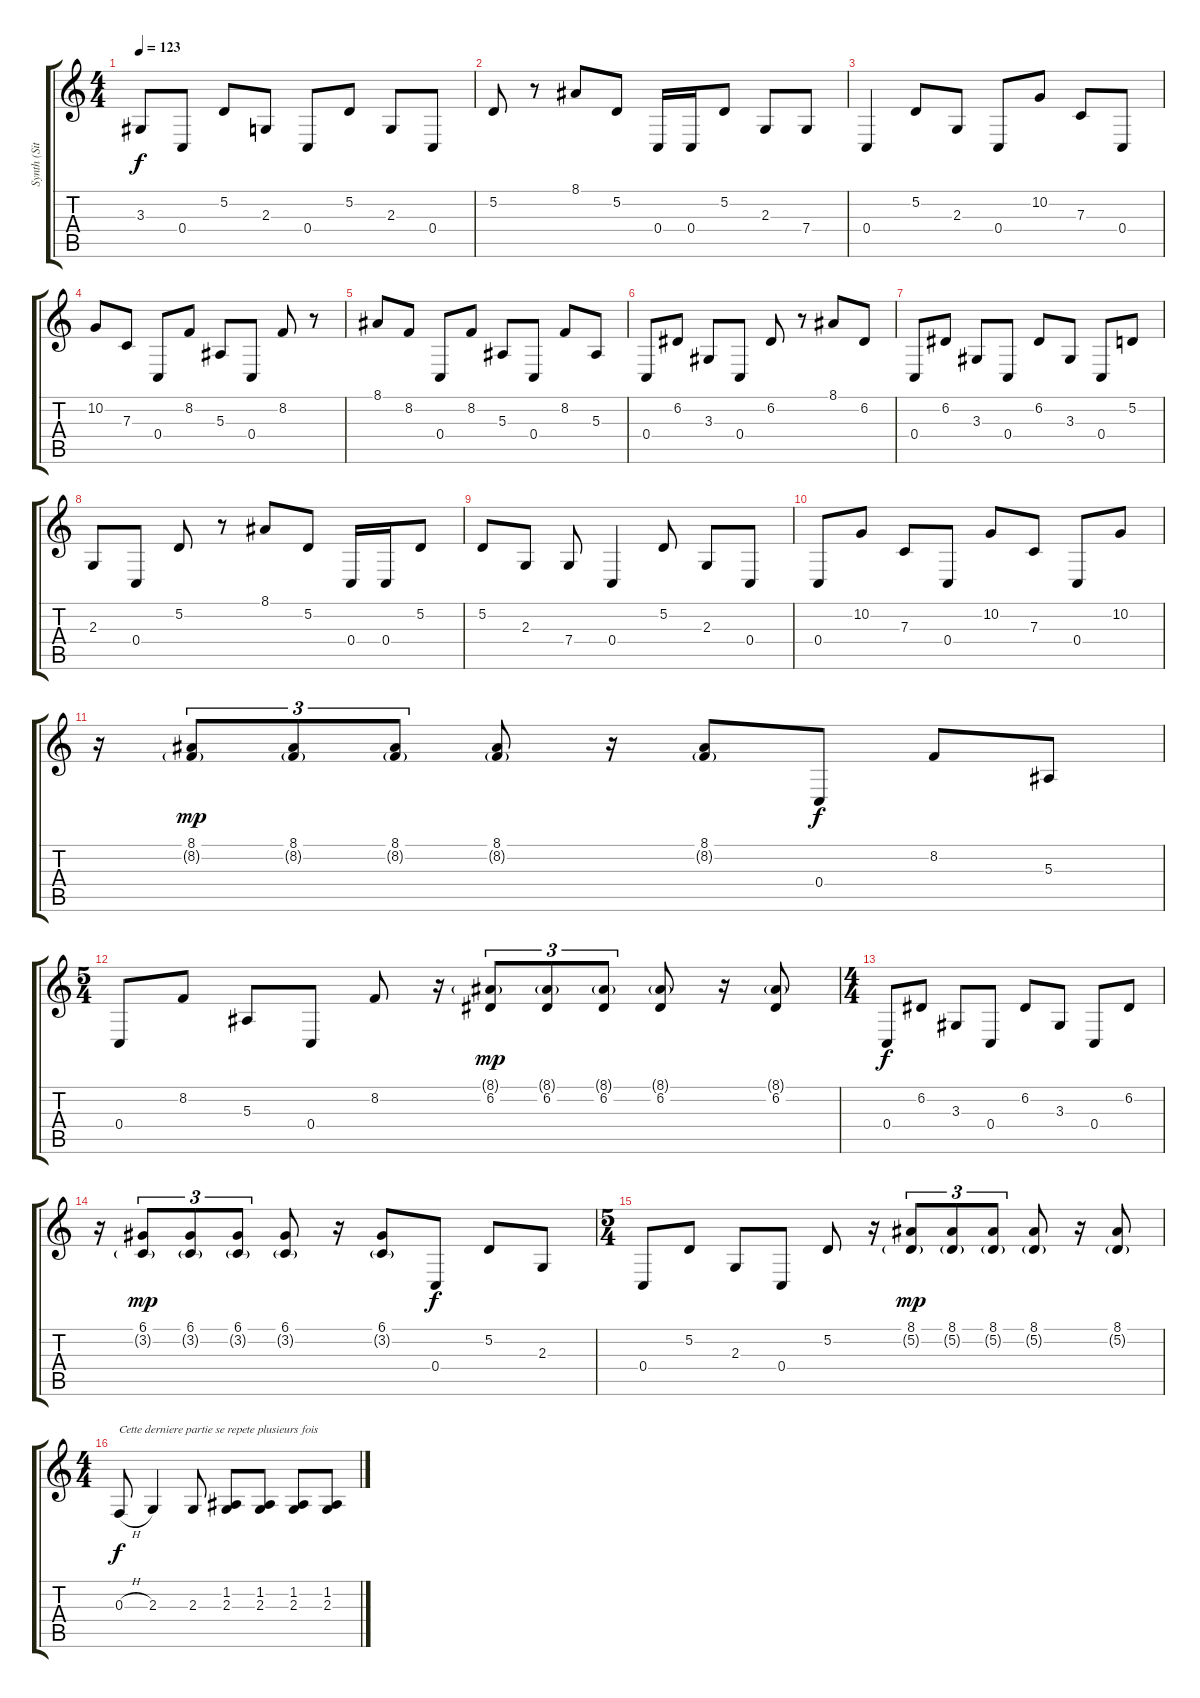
\track ("Synth (Sitar)" "Synth (Sit") {instrument sitar}
\staff {score tabs}
\tuning (D4 A3 F3 C3 G2 D2) {hide}
\ts (4 4)
\tempo 123
\clef g2
\ks c
3.3.8{dy f} 0.4.8 5.2.8 2.3.8 0.4.8 5.2.8 2.3.8 0.4.8 |
5.2.8 r.8 8.1.8 5.2.8 0.4.16 0.4.16 5.2.8 2.3.8 7.4.8 |
0.4.4 5.2.8 2.3.8 0.4.8 10.2.8 7.3.8 0.4.8 |
10.2.8 7.3.8 0.4.8 8.2.8 5.3.8 0.4.8 8.2.8 r.8 |
8.1.8 8.2.8 0.4.8 8.2.8 5.3.8 0.4.8 8.2.8 5.3.8 |
0.4.8 6.2.8 3.3.8 0.4.8 6.2.8 r.8 8.1.8 6.2.8 |
0.4.8 6.2.8 3.3.8 0.4.8 6.2.8 3.3.8 0.4.8 5.2.8 |
2.3.8 0.4.8 5.2.8 r.8 8.1.8 5.2.8 0.4.16 0.4.16 5.2.8 |
5.2.8 2.3.8 7.4.8 0.4.4 5.2.8 2.3.8 0.4.8 |
0.4.8 10.2.8 7.3.8 0.4.8 10.2.8 7.3.8 0.4.8 10.2.8 |
r.16 (8.1 8.2{g}).8{tu (3 2) dy mp} (8.1 8.2{g}).8{tu (3 2)} (8.1 8.2{g}).8{tu (3 2)} (8.1 8.2{g}).8 r.16 (8.1 8.2{g}).8 0.4.8{dy f} 8.2.8 5.3.8 |
\ts (5 4)
0.4.8 8.2.8 5.3.8 0.4.8 8.2.8 r.16 (8.1{g} 6.2).8{tu (3 2) dy mp} (8.1{g} 6.2).8{tu (3 2)} (8.1{g} 6.2).8{tu (3 2)} (8.1{g} 6.2).8 r.16 (8.1{g} 6.2).8 |
\ts (4 4)
0.4.8{dy f} 6.2.8 3.3.8 0.4.8 6.2.8 3.3.8 0.4.8 6.2.8 |
r.16 (6.1 3.2{g}).8{tu (3 2) dy mp} (6.1 3.2{g}).8{tu (3 2)} (6.1 3.2{g}).8{tu (3 2)} (6.1 3.2{g}).8 r.16 (6.1 3.2{g}).8 0.4.8{dy f} 5.2.8 2.3.8 |
\ts (5 4)
0.4.8 5.2.8 2.3.8 0.4.8 5.2.8 r.16 (8.1 5.2{g}).8{tu (3 2) dy mp} (8.1 5.2{g}).8{tu (3 2)} (8.1 5.2{g}).8{tu (3 2)} (8.1 5.2{g}).8 r.16 (8.1 5.2{g}).8 |
\ts (4 4)
0.3{h}.8{txt "Cette derniere partie se repete plusieurs fois " dy f} 2.3.4 2.3.8 (1.2 2.3).8 (1.2 2.3).8 (1.2 2.3).8 (1.2 2.3).8
